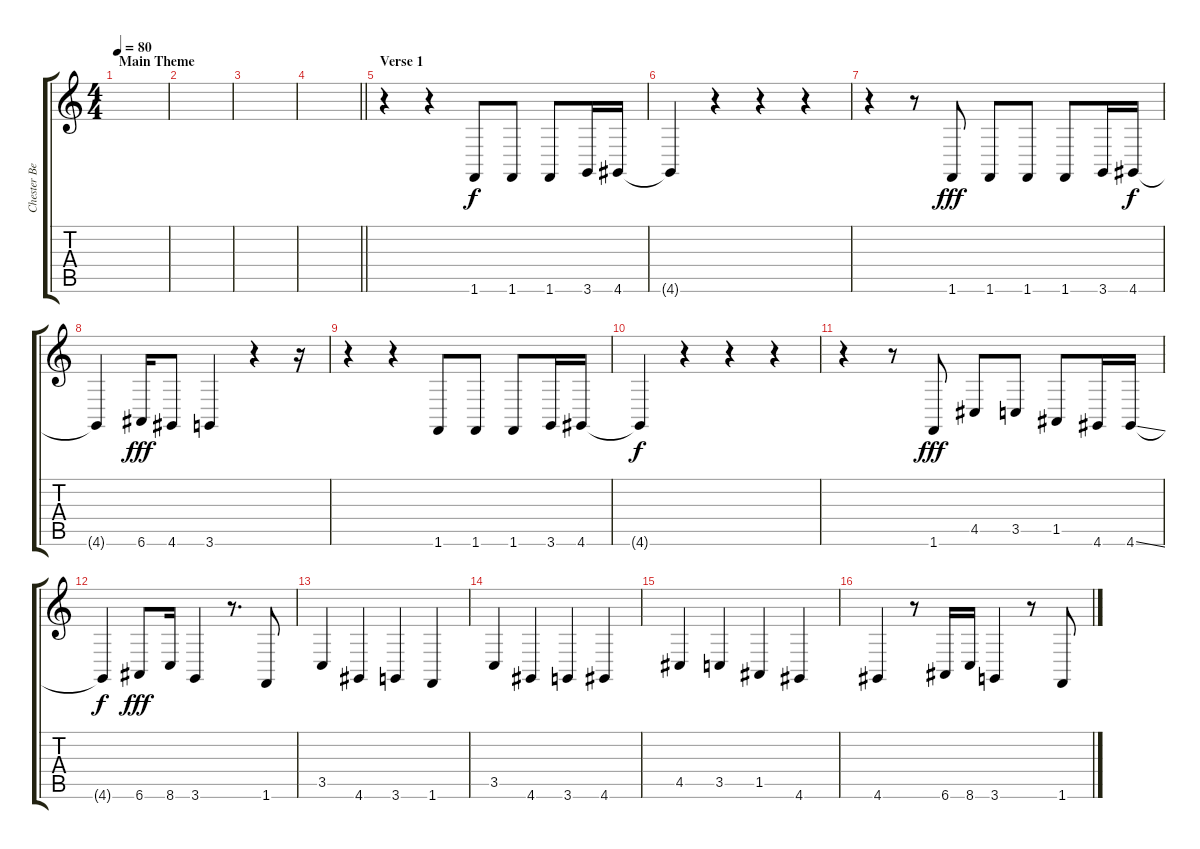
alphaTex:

\track ("Chester Bennington (Voce)" "Chester Be") {instrument oboe}
\staff {score tabs}
\tuning (E4 B3 G3 D3 A2 E2) {hide}
\ts (4 4)
\section ("" "Main Theme")
\tempo 80
\clef g2
\ks c
|
|
|
\barLineRight lightlight
|
\section ("" "Verse 1")
r.4 r.4 1.6.8 1.6.8 1.6.8 3.6.16 4.6.16 |
4.6{t}.4{dy f} r.4 r.4 r.4 |
r.4 r.8 1.6.8{dy fff} 1.6.8 1.6.8 1.6.8 3.6.16 4.6.16{dy f} |
4.6{t}.4 6.6.16{dy fff} 4.6.8 3.6.4 r.4 r.16 |
r.4 r.4 1.6.8 1.6.8 1.6.8 3.6.16 4.6.16 |
4.6{t}.4{dy f} r.4 r.4 r.4 |
r.4 r.8 1.6.8{dy fff} 4.5.8 3.5.8 1.5.8 4.6.16 4.6{ss}.16 |
4.6{t}.4{dy f} 6.6.8{dy fff} 8.6.16 3.6.4 r.8{d} 1.6.8 |
3.5.4 4.6.4 3.6.4 1.6.4 |
3.5.4 4.6.4 3.6.4 4.6.4 |
4.5.4 3.5.4 1.5.4 4.6.4 |
4.6.4 r.8 6.6.16 8.6.16 3.6.4 r.8 1.6.8
